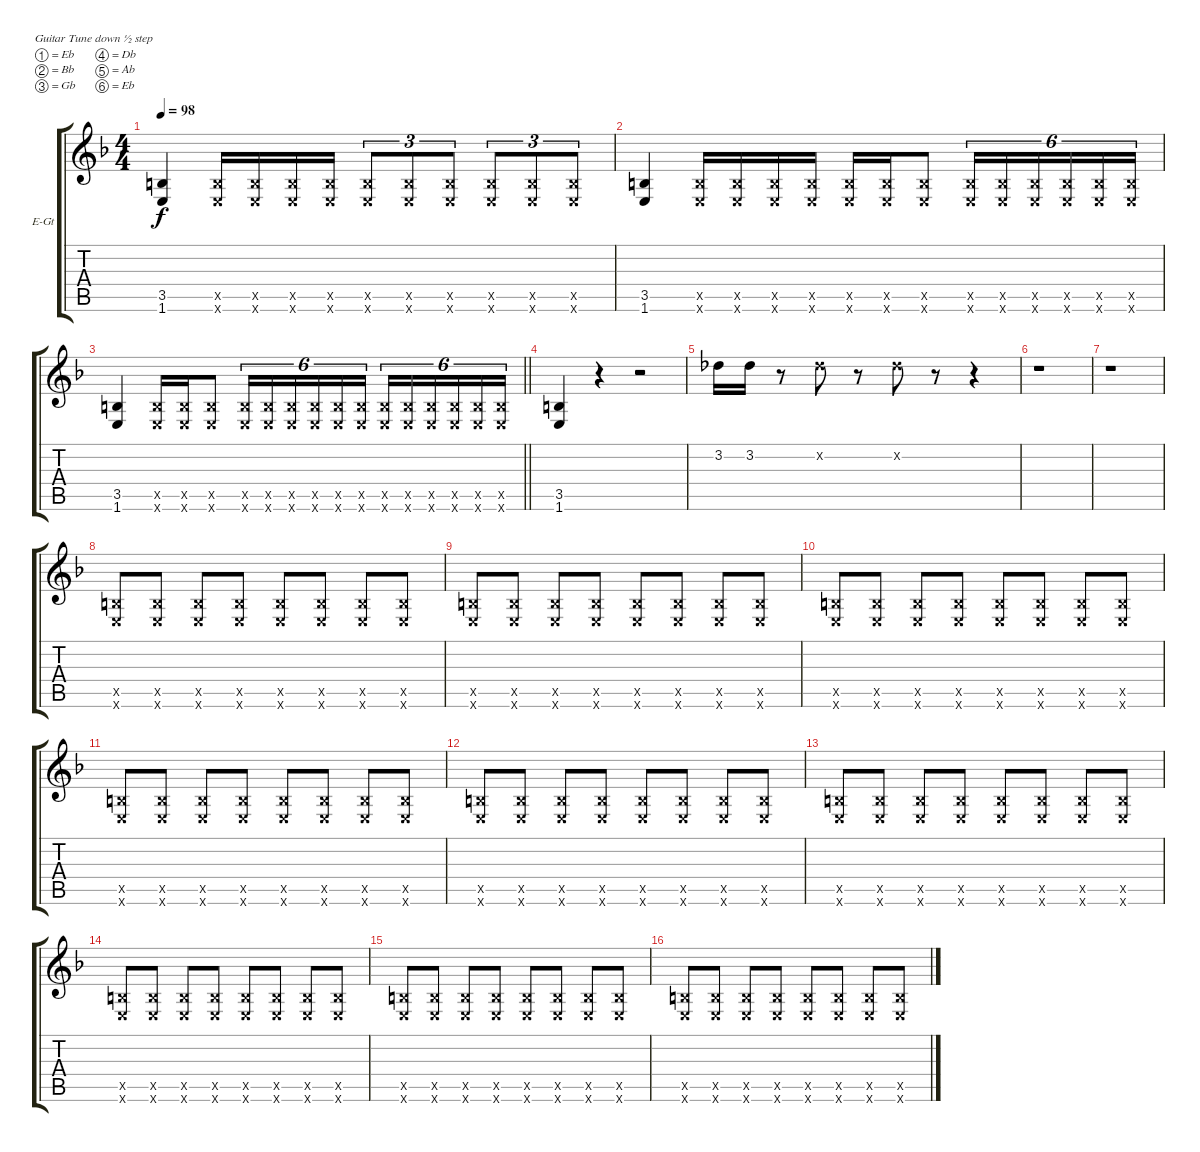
\bracketExtendMode groupsimilarinstruments
\firstSystemTrackNameOrientation horizontal
\otherSystemsTrackNameOrientation horizontal
\track ("Untitled" "E-Gt") {instrument overdrivenguitar}
\staff {score tabs}
\tuning (Eb4 Bb3 Gb3 Db3 Ab2 Eb2)
\ts (4 4)
\tempo 98
\clef g2
\ks f
(3.5 1.6).4{dy f} (3.5{x} 1.6{x}).16 (3.5{x} 1.6{x}).16 (3.5{x} 1.6{x}).16 (3.5{x} 1.6{x}).16 (3.5{x} 1.6{x}).8{tu (3 2)} (3.5{x} 1.6{x}).8{tu (3 2)} (3.5{x} 1.6{x}).8{tu (3 2)} (3.5{x} 1.6{x}).8{tu (3 2)} (3.5{x} 1.6{x}).8{tu (3 2)} (3.5{x} 1.6{x}).8{tu (3 2)} |
(3.5 1.6).4 (3.5{x} 1.6{x}).16 (3.5{x} 1.6{x}).16 (3.5{x} 1.6{x}).16 (3.5{x} 1.6{x}).16 (3.5{x} 1.6{x}).16 (3.5{x} 1.6{x}).16 (3.5{x} 1.6{x}).8 (3.5{x} 1.6{x}).16{tu (6 4)} (3.5{x} 1.6{x}).16{tu (6 4)} (3.5{x} 1.6{x}).16{tu (6 4)} (3.5{x} 1.6{x}).16{tu (6 4)} (3.5{x} 1.6{x}).16{tu (6 4)} (3.5{x} 1.6{x}).16{tu (6 4)} |
\barLineRight lightlight
(3.5 1.6).4 (3.5{x} 1.6{x}).16 (3.5{x} 1.6{x}).16 (3.5{x} 1.6{x}).8 (3.5{x} 1.6{x}).16{tu (6 4)} (3.5{x} 1.6{x}).16{tu (6 4)} (3.5{x} 1.6{x}).16{tu (6 4)} (3.5{x} 1.6{x}).16{tu (6 4)} (3.5{x} 1.6{x}).16{tu (6 4)} (3.5{x} 1.6{x}).16{tu (6 4)} (3.5{x} 1.6{x}).16{tu (6 4)} (3.5{x} 1.6{x}).16{tu (6 4)} (3.5{x} 1.6{x}).16{tu (6 4)} (3.5{x} 1.6{x}).16{tu (6 4)} (3.5{x} 1.6{x}).16{tu (6 4)} (3.5{x} 1.6{x}).16{tu (6 4)} |
\section ("" " ")
(3.5 1.6).4 r.4 r.2 |
3.2.16 3.2.16 r.8 3.2{x}.8 r.8 3.2{x}.8 r.8 r.4 |
r.1 |
r.1 |
(3.5{x} 1.6{x}).8 (3.5{x} 1.6{x}).8 (3.5{x} 1.6{x}).8 (3.5{x} 1.6{x}).8 (3.5{x} 1.6{x}).8 (3.5{x} 1.6{x}).8 (3.5{x} 1.6{x}).8 (3.5{x} 1.6{x}).8 |
(3.5{x} 1.6{x}).8 (3.5{x} 1.6{x}).8 (3.5{x} 1.6{x}).8 (3.5{x} 1.6{x}).8 (3.5{x} 1.6{x}).8 (3.5{x} 1.6{x}).8 (3.5{x} 1.6{x}).8 (3.5{x} 1.6{x}).8 |
(3.5{x} 1.6{x}).8 (3.5{x} 1.6{x}).8 (3.5{x} 1.6{x}).8 (3.5{x} 1.6{x}).8 (3.5{x} 1.6{x}).8 (3.5{x} 1.6{x}).8 (3.5{x} 1.6{x}).8 (3.5{x} 1.6{x}).8 |
(3.5{x} 1.6{x}).8 (3.5{x} 1.6{x}).8 (3.5{x} 1.6{x}).8 (3.5{x} 1.6{x}).8 (3.5{x} 1.6{x}).8 (3.5{x} 1.6{x}).8 (3.5{x} 1.6{x}).8 (3.5{x} 1.6{x}).8 |
(3.5{x} 1.6{x}).8 (3.5{x} 1.6{x}).8 (3.5{x} 1.6{x}).8 (3.5{x} 1.6{x}).8 (3.5{x} 1.6{x}).8 (3.5{x} 1.6{x}).8 (3.5{x} 1.6{x}).8 (3.5{x} 1.6{x}).8 |
(3.5{x} 1.6{x}).8 (3.5{x} 1.6{x}).8 (3.5{x} 1.6{x}).8 (3.5{x} 1.6{x}).8 (3.5{x} 1.6{x}).8 (3.5{x} 1.6{x}).8 (3.5{x} 1.6{x}).8 (3.5{x} 1.6{x}).8 |
(3.5{x} 1.6{x}).8 (3.5{x} 1.6{x}).8 (3.5{x} 1.6{x}).8 (3.5{x} 1.6{x}).8 (3.5{x} 1.6{x}).8 (3.5{x} 1.6{x}).8 (3.5{x} 1.6{x}).8 (3.5{x} 1.6{x}).8 |
(3.5{x} 1.6{x}).8 (3.5{x} 1.6{x}).8 (3.5{x} 1.6{x}).8 (3.5{x} 1.6{x}).8 (3.5{x} 1.6{x}).8 (3.5{x} 1.6{x}).8 (3.5{x} 1.6{x}).8 (3.5{x} 1.6{x}).8 |
(3.5{x} 1.6{x}).8 (3.5{x} 1.6{x}).8 (3.5{x} 1.6{x}).8 (3.5{x} 1.6{x}).8 (3.5{x} 1.6{x}).8 (3.5{x} 1.6{x}).8 (3.5{x} 1.6{x}).8 (3.5{x} 1.6{x}).8
